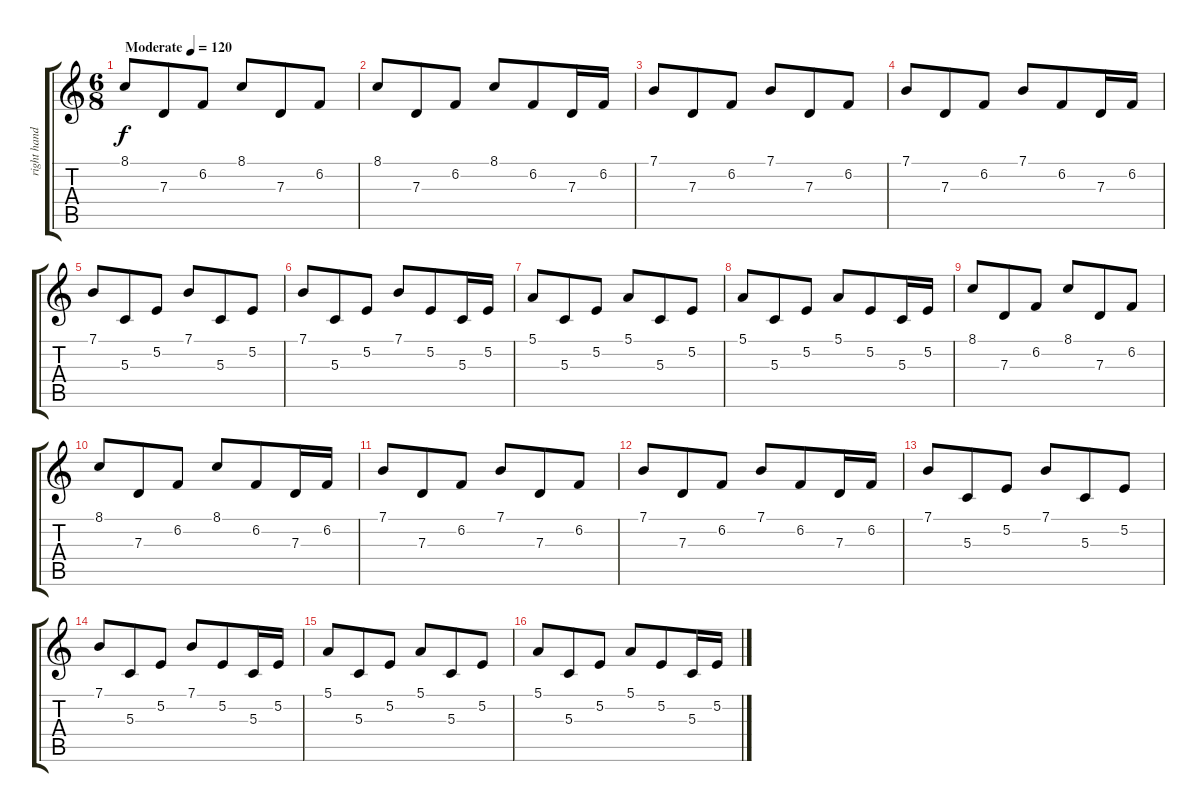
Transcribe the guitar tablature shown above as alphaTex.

\track ("right hand" "right hand") {instrument acousticgrandpiano}
\staff {score tabs}
\tuning (E4 B3 G3 D3 A2 E2) {hide}
\ts (6 8)
\tempo (120 "Moderate")
\clef g2
\ks c
8.1.8{dy f instrument acousticgrandpiano} 7.3.8 6.2.8 8.1.8 7.3.8 6.2.8 |
8.1.8 7.3.8 6.2.8 8.1.8 6.2.8 7.3.16 6.2.16 |
7.1.8 7.3.8 6.2.8 7.1.8 7.3.8 6.2.8 |
7.1.8 7.3.8 6.2.8 7.1.8 6.2.8 7.3.16 6.2.16 |
7.1.8 5.3.8 5.2.8 7.1.8 5.3.8 5.2.8 |
7.1.8 5.3.8 5.2.8 7.1.8 5.2.8 5.3.16 5.2.16 |
5.1.8 5.3.8 5.2.8 5.1.8 5.3.8 5.2.8 |
5.1.8 5.3.8 5.2.8 5.1.8 5.2.8 5.3.16 5.2.16 |
8.1.8 7.3.8 6.2.8 8.1.8 7.3.8 6.2.8 |
8.1.8 7.3.8 6.2.8 8.1.8 6.2.8 7.3.16 6.2.16 |
7.1.8 7.3.8 6.2.8 7.1.8 7.3.8 6.2.8 |
7.1.8 7.3.8 6.2.8 7.1.8 6.2.8 7.3.16 6.2.16 |
7.1.8 5.3.8 5.2.8 7.1.8 5.3.8 5.2.8 |
7.1.8 5.3.8 5.2.8 7.1.8 5.2.8 5.3.16 5.2.16 |
5.1.8 5.3.8 5.2.8 5.1.8 5.3.8 5.2.8 |
5.1.8 5.3.8 5.2.8 5.1.8 5.2.8 5.3.16 5.2.16
